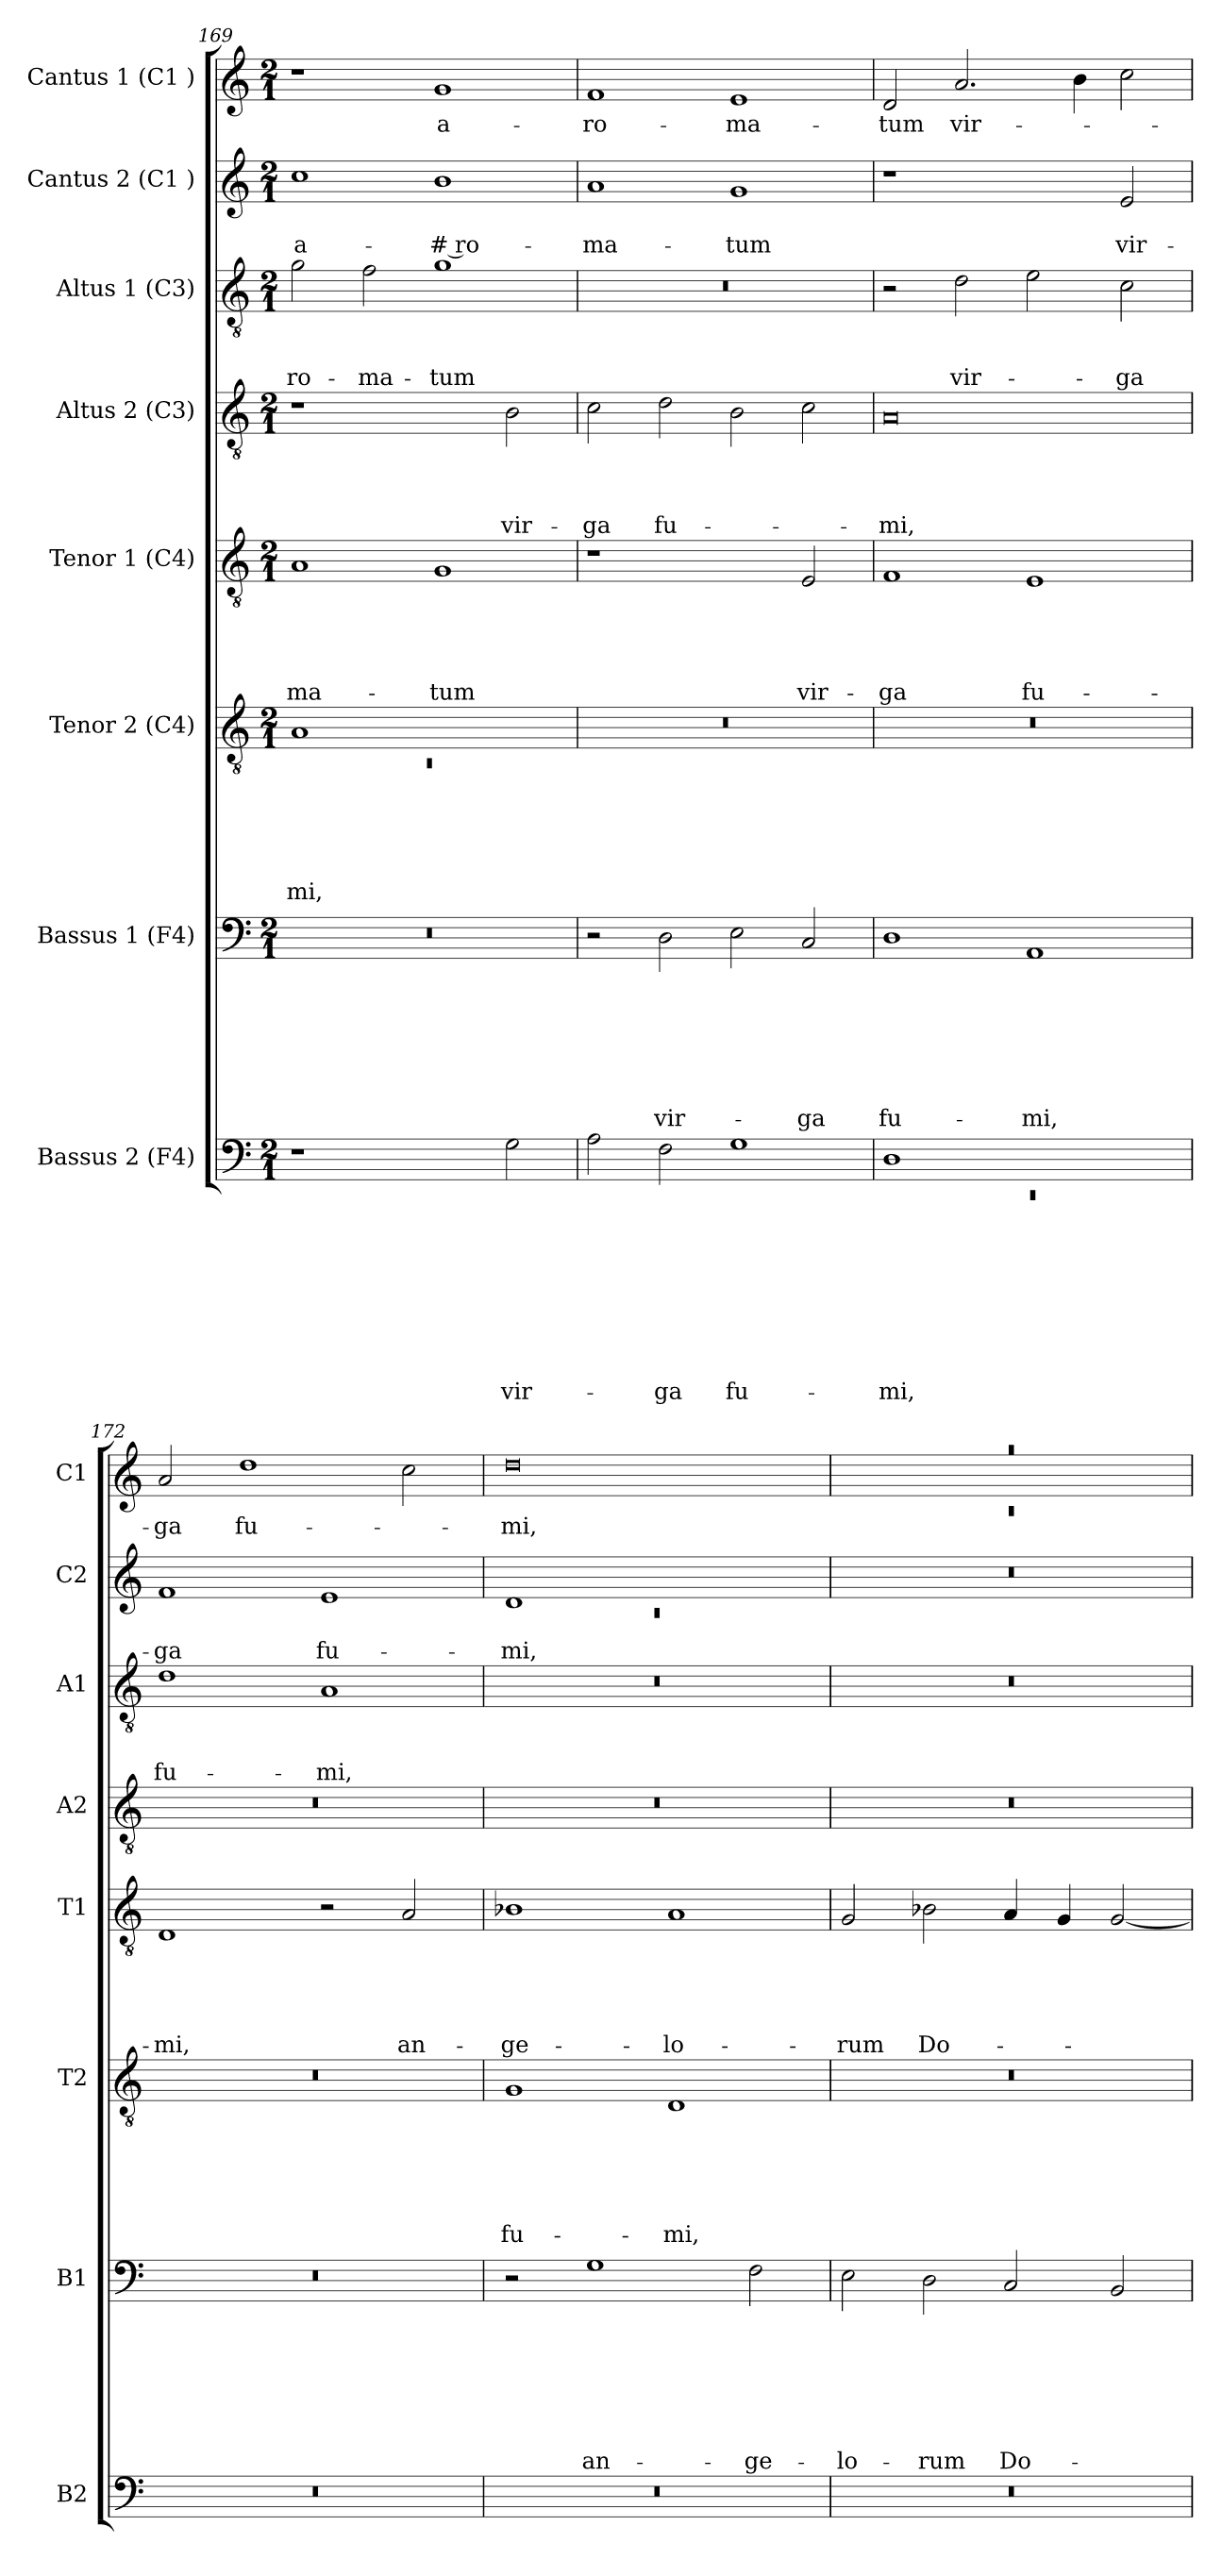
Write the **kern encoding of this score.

**kern	**text	**text	**text	**text	**text	**text	**text	**text	**text	**kern	**text	**text	**text	**text	**text	**text	**text	**kern	**text	**text	**text	**text	**text	**text	**kern	**text	**text	**text	**text	**text	**kern	**text	**text	**text	**text	**kern	**text	**text	**text	**kern	**text	**text	**kern	**text
*part8	*part8	*part8	*part8	*part8	*part8	*part8	*part8	*part8	*part8	*part7	*part7	*part7	*part7	*part7	*part7	*part7	*part7	*part6	*part6	*part6	*part6	*part6	*part6	*part6	*part5	*part5	*part5	*part5	*part5	*part5	*part4	*part4	*part4	*part4	*part4	*part3	*part3	*part3	*part3	*part2	*part2	*part2	*part1	*part1
*staff8	*staff8	*staff8	*staff8	*staff8	*staff8	*staff8	*staff8	*staff8	*staff8	*staff7	*staff7	*staff7	*staff7	*staff7	*staff7	*staff7	*staff7	*staff6	*staff6	*staff6	*staff6	*staff6	*staff6	*staff6	*staff5	*staff5	*staff5	*staff5	*staff5	*staff5	*staff4	*staff4	*staff4	*staff4	*staff4	*staff3	*staff3	*staff3	*staff3	*staff2	*staff2	*staff2	*staff1	*staff1
*I"Bassus 2 (F4)	*	*	*	*	*	*	*	*	*	*I"Bassus 1 (F4)	*	*	*	*	*	*	*	*I"Tenor 2 (C4)	*	*	*	*	*	*	*I"Tenor 1 (C4)	*	*	*	*	*	*I"Altus 2 (C3)	*	*	*	*	*I"Altus 1 (C3)	*	*	*	*I"Cantus 2 (C1 )	*	*	*I"Cantus 1 (C1 )	*
*I'B2	*	*	*	*	*	*	*	*	*	*I'B1	*	*	*	*	*	*	*	*I'T2	*	*	*	*	*	*	*I'T1	*	*	*	*	*	*I'A2	*	*	*	*	*I'A1	*	*	*	*I'C2	*	*	*I'C1	*
*clefF4	*	*	*	*	*	*	*	*	*	*clefF4	*	*	*	*	*	*	*	*clefGv2	*	*	*	*	*	*	*clefGv2	*	*	*	*	*	*clefGv2	*	*	*	*	*clefGv2	*	*	*	*clefG2	*	*	*clefG2	*
*k[]	*	*	*	*	*	*	*	*	*	*k[]	*	*	*	*	*	*	*	*k[]	*	*	*	*	*	*	*k[]	*	*	*	*	*	*k[]	*	*	*	*	*k[]	*	*	*	*k[]	*	*	*k[]	*
*C:	*	*	*	*	*	*	*	*	*	*C:	*	*	*	*	*	*	*	*C:	*	*	*	*	*	*	*C:	*	*	*	*	*	*C:	*	*	*	*	*C:	*	*	*	*C:	*	*	*C:	*
*M2/1	*	*	*	*	*	*	*	*	*	*M2/1	*	*	*	*	*	*	*	*M2/1	*	*	*	*	*	*	*M2/1	*	*	*	*	*	*M2/1	*	*	*	*	*M2/1	*	*	*	*M2/1	*	*	*M2/1	*
=169	=169	=169	=169	=169	=169	=169	=169	=169	=169	=169	=169	=169	=169	=169	=169	=169	=169	=169	=169	=169	=169	=169	=169	=169	=169	=169	=169	=169	=169	=169	=169	=169	=169	=169	=169	=169	=169	=169	=169	=169	=169	=169	=169	=169
*	*	*	*	*	*	*	*	*	*	*	*	*	*	*	*	*	*	*^	*	*	*	*	*	*	*	*	*	*	*	*	*	*	*	*	*	*	*	*	*	*	*	*	*	*
!	!	!	!	!	!	!	!	!	!	!	!	!	!	!	!	!	!	!	!LO:N:vis=1	!	!	!	!	!	!LO:LY:b	!	!	!	!	!	!LO:LY:b	!	!	!	!	!	!	!	!	!LO:LY:b	!	!	!LO:LY:b:rj	!	!
1r	.	.	.	.	.	.	.	.	.	0r	.	.	.	.	.	.	.	1A	0rC	.	.	.	.	.	-mi,	1A	.	.	.	.	-ma-	1r	.	.	.	.	2g\	.	.	-ro-	1cc	.	a-	1r	.
!	!	!	!	!	!	!	!	!	!	!	!	!	!	!	!	!	!	!	!	!	!	!	!	!	!	!	!	!	!	!	!	!	!	!	!	!	!	!	!	!LO:LY:b	!	!	!	!	!
.	.	.	.	.	.	.	.	.	.	.	.	.	.	.	.	.	.	.	.	.	.	.	.	.	.	.	.	.	.	.	.	.	.	.	.	.	2f\	.	.	-ma-	.	.	.	.	.
!	!	!	!	!	!	!	!	!	!	!	!	!	!	!	!	!	!	!	!	!	!	!	!	!	!	!	!	!	!	!	!LO:LY:b	!	!	!	!	!	!	!	!	!LO:LY:b	!	!	!LO:LY:b:rj	!	!LO:LY:b:rj
2ryy	.	.	.	.	.	.	.	.	.	.	.	.	.	.	.	.	.	1ryy	.	.	.	.	.	.	.	1G	.	.	.	.	-tum	2ryy	.	.	.	.	1g	.	.	-tum	1b	.	-# ro-	1g	a-
!	!	!	!	!	!	!	!	!	!LO:LY:b	!	!	!	!	!	!	!	!	!	!	!	!	!	!	!	!	!	!	!	!	!	!	!	!	!	!	!LO:LY:b	!	!	!	!	!	!	!	!	!
2G\	.	.	.	.	.	.	.	.	vir-	.	.	.	.	.	.	.	.	.	.	.	.	.	.	.	.	.	.	.	.	.	.	2B\	.	.	.	vir-	.	.	.	.	.	.	.	.	.
*	*	*	*	*	*	*	*	*	*	*	*	*	*	*	*	*	*	*v	*v	*	*	*	*	*	*	*	*	*	*	*	*	*	*	*	*	*	*	*	*	*	*	*	*	*	*
!!LO:PB:g=z
=170	=170	=170	=170	=170	=170	=170	=170	=170	=170	=170	=170	=170	=170	=170	=170	=170	=170	=170	=170	=170	=170	=170	=170	=170	=170	=170	=170	=170	=170	=170	=170	=170	=170	=170	=170	=170	=170	=170	=170	=170	=170	=170	=170	=170
!	!	!	!	!	!	!	!	!	!	!	!	!	!	!	!	!	!	!	!	!	!	!	!	!	!	!	!	!	!	!	!	!	!	!	!LO:LY:b	!	!	!	!	!	!	!LO:LY:b	!	!LO:LY:b
2A\	.	.	.	.	.	.	.	.	.	2r	.	.	.	.	.	.	.	0r	.	.	.	.	.	.	1r	.	.	.	.	.	2c\	.	.	.	-ga	0r	.	.	.	1a	.	-ma-	1f	-ro-
!	!	!	!	!	!	!	!	!	!LO:LY:b	!	!	!	!	!	!	!	!LO:LY:b	!	!	!	!	!	!	!	!	!	!	!	!	!	!	!	!	!	!LO:LY:b	!	!	!	!	!	!	!	!	!
2F\	.	.	.	.	.	.	.	.	-ga	2D\	.	.	.	.	.	.	vir-	.	.	.	.	.	.	.	.	.	.	.	.	.	2d\	.	.	.	fu-	.	.	.	.	.	.	.	.	.
!	!	!	!	!	!	!	!	!	!LO:LY:b	!	!	!	!	!	!	!	!	!	!	!	!	!	!	!	!	!	!	!	!	!	!	!	!	!	!	!	!	!	!	!	!	!LO:LY:b	!	!LO:LY:b
1G	.	.	.	.	.	.	.	.	fu-	2E\	.	.	.	.	.	.	.	.	.	.	.	.	.	.	2ryy	.	.	.	.	.	2B\	.	.	.	.	.	.	.	.	1g	.	-tum	1e	-ma-
!	!	!	!	!	!	!	!	!	!	!	!	!	!	!	!	!	!LO:LY:b	!	!	!	!	!	!	!	!	!	!	!	!	!LO:LY:b	!	!	!	!	!	!	!	!	!	!	!	!	!	!
.	.	.	.	.	.	.	.	.	.	2C/	.	.	.	.	.	.	-ga	.	.	.	.	.	.	.	2E/	.	.	.	.	vir-	2c\	.	.	.	.	.	.	.	.	.	.	.	.	.
=171	=171	=171	=171	=171	=171	=171	=171	=171	=171	=171	=171	=171	=171	=171	=171	=171	=171	=171	=171	=171	=171	=171	=171	=171	=171	=171	=171	=171	=171	=171	=171	=171	=171	=171	=171	=171	=171	=171	=171	=171	=171	=171	=171	=171
*^	*	*	*	*	*	*	*	*	*	*	*	*	*	*	*	*	*	*	*	*	*	*	*	*	*	*	*	*	*	*	*	*	*	*	*	*	*	*	*	*	*	*	*	*
!	!LO:N:vis=1	!	!	!	!	!	!	!	!	!LO:LY:b	!	!	!	!	!	!	!	!LO:LY:b	!	!	!	!	!	!	!	!	!	!	!	!	!LO:LY:b	!	!	!	!	!LO:LY:b	!	!	!	!	!	!	!	!	!LO:LY:b
1D	0rEE	.	.	.	.	.	.	.	.	-mi,	1D	.	.	.	.	.	.	fu-	0r	.	.	.	.	.	.	1F	.	.	.	.	-ga	0A	.	.	.	-mi,	2r	.	.	.	1r	.	.	2d/	-tum
!	!	!	!	!	!	!	!	!	!	!	!	!	!	!	!	!	!	!	!	!	!	!	!	!	!	!	!	!	!	!	!	!	!	!	!	!	!	!	!	!LO:LY:b	!	!	!	!	!LO:LY:b
.	.	.	.	.	.	.	.	.	.	.	.	.	.	.	.	.	.	.	.	.	.	.	.	.	.	.	.	.	.	.	.	.	.	.	.	.	2d\	.	.	vir-	.	.	.	2.a/	vir-
!	!	!	!	!	!	!	!	!	!	!	!	!	!	!	!	!	!	!LO:LY:b	!	!	!	!	!	!	!	!	!	!	!	!	!LO:LY:b	!	!	!	!	!	!	!	!	!	!	!	!	!	!
1ryy	.	.	.	.	.	.	.	.	.	.	1AA	.	.	.	.	.	.	-mi,	.	.	.	.	.	.	.	1E	.	.	.	.	fu-	.	.	.	.	.	2e\	.	.	.	2ryy	.	.	.	.
.	.	.	.	.	.	.	.	.	.	.	.	.	.	.	.	.	.	.	.	.	.	.	.	.	.	.	.	.	.	.	.	.	.	.	.	.	.	.	.	.	.	.	.	4b\	.
!	!	!	!	!	!	!	!	!	!	!	!	!	!	!	!	!	!	!	!	!	!	!	!	!	!	!	!	!	!	!	!	!	!	!	!	!	!	!	!	!LO:LY:b	!	!	!LO:LY:b	!	!
.	.	.	.	.	.	.	.	.	.	.	.	.	.	.	.	.	.	.	.	.	.	.	.	.	.	.	.	.	.	.	.	.	.	.	.	.	2c\	.	.	-ga	2e/	.	vir-	2cc\	.
*v	*v	*	*	*	*	*	*	*	*	*	*	*	*	*	*	*	*	*	*	*	*	*	*	*	*	*	*	*	*	*	*	*	*	*	*	*	*	*	*	*	*	*	*	*	*
=172	=172	=172	=172	=172	=172	=172	=172	=172	=172	=172	=172	=172	=172	=172	=172	=172	=172	=172	=172	=172	=172	=172	=172	=172	=172	=172	=172	=172	=172	=172	=172	=172	=172	=172	=172	=172	=172	=172	=172	=172	=172	=172	=172	=172
!	!	!	!	!	!	!	!	!	!	!	!	!	!	!	!	!	!	!	!	!	!	!	!	!	!	!	!	!	!	!LO:LY:b	!	!	!	!	!	!	!	!	!LO:LY:b	!	!	!LO:LY:b	!	!LO:LY:b
0r	.	.	.	.	.	.	.	.	.	0r	.	.	.	.	.	.	.	0r	.	.	.	.	.	.	1D	.	.	.	.	-mi,	0r	.	.	.	.	1d	.	.	fu-	1f	.	-ga	2a/	-ga
!	!	!	!	!	!	!	!	!	!	!	!	!	!	!	!	!	!	!	!	!	!	!	!	!	!	!	!	!	!	!	!	!	!	!	!	!	!	!	!	!	!	!	!	!LO:LY:b
.	.	.	.	.	.	.	.	.	.	.	.	.	.	.	.	.	.	.	.	.	.	.	.	.	.	.	.	.	.	.	.	.	.	.	.	.	.	.	.	.	.	.	1dd	fu-
!	!	!	!	!	!	!	!	!	!	!	!	!	!	!	!	!	!	!	!	!	!	!	!	!	!	!	!	!	!	!	!	!	!	!	!	!	!	!	!LO:LY:b	!	!	!LO:LY:b	!	!
.	.	.	.	.	.	.	.	.	.	.	.	.	.	.	.	.	.	.	.	.	.	.	.	.	2r	.	.	.	.	.	.	.	.	.	.	1A	.	.	-mi,	1e	.	fu-	.	.
!	!	!	!	!	!	!	!	!	!	!	!	!	!	!	!	!	!	!	!	!	!	!	!	!	!	!	!	!	!	!LO:LY:b	!	!	!	!	!	!	!	!	!	!	!	!	!	!
.	.	.	.	.	.	.	.	.	.	.	.	.	.	.	.	.	.	.	.	.	.	.	.	.	2A/	.	.	.	.	an-	.	.	.	.	.	.	.	.	.	.	.	.	2cc\	.
=173	=173	=173	=173	=173	=173	=173	=173	=173	=173	=173	=173	=173	=173	=173	=173	=173	=173	=173	=173	=173	=173	=173	=173	=173	=173	=173	=173	=173	=173	=173	=173	=173	=173	=173	=173	=173	=173	=173	=173	=173	=173	=173	=173	=173
*	*	*	*	*	*	*	*	*	*	*	*	*	*	*	*	*	*	*	*	*	*	*	*	*	*	*	*	*	*	*	*	*	*	*	*	*	*	*	*	*^	*	*	*	*
!	!	!	!	!	!	!	!	!	!	!	!	!	!	!	!	!	!	!	!	!	!	!	!	!LO:LY:b	!	!	!	!	!	!LO:LY:b	!	!	!	!	!	!	!	!	!	!	!LO:N:vis=1	!	!LO:LY:b	!	!LO:LY:b
0r	.	.	.	.	.	.	.	.	.	2r	.	.	.	.	.	.	.	1G	.	.	.	.	.	fu-	1B-X	.	.	.	.	-ge-	0r	.	.	.	.	0r	.	.	.	1d	0rc	.	-mi,	0dd	-mi,
!	!	!	!	!	!	!	!	!	!	!	!	!	!	!	!	!	!LO:LY:b	!	!	!	!	!	!	!	!	!	!	!	!	!	!	!	!	!	!	!	!	!	!	!	!	!	!	!	!
.	.	.	.	.	.	.	.	.	.	1G	.	.	.	.	.	.	an-	.	.	.	.	.	.	.	.	.	.	.	.	.	.	.	.	.	.	.	.	.	.	.	.	.	.	.	.
!	!	!	!	!	!	!	!	!	!	!	!	!	!	!	!	!	!	!	!	!	!	!	!	!LO:LY:b	!	!	!	!	!	!LO:LY:b	!	!	!	!	!	!	!	!	!	!	!	!	!	!	!
.	.	.	.	.	.	.	.	.	.	.	.	.	.	.	.	.	.	1D	.	.	.	.	.	-mi,	1A	.	.	.	.	-lo-	.	.	.	.	.	.	.	.	.	1ryy	.	.	.	.	.
!	!	!	!	!	!	!	!	!	!	!	!	!	!	!	!	!	!LO:LY:b	!	!	!	!	!	!	!	!	!	!	!	!	!	!	!	!	!	!	!	!	!	!	!	!	!	!	!	!
.	.	.	.	.	.	.	.	.	.	2F\	.	.	.	.	.	.	-ge-	.	.	.	.	.	.	.	.	.	.	.	.	.	.	.	.	.	.	.	.	.	.	.	.	.	.	.	.
*	*	*	*	*	*	*	*	*	*	*	*	*	*	*	*	*	*	*	*	*	*	*	*	*	*	*	*	*	*	*	*	*	*	*	*	*	*	*	*	*v	*v	*	*	*	*
=174	=174	=174	=174	=174	=174	=174	=174	=174	=174	=174	=174	=174	=174	=174	=174	=174	=174	=174	=174	=174	=174	=174	=174	=174	=174	=174	=174	=174	=174	=174	=174	=174	=174	=174	=174	=174	=174	=174	=174	=174	=174	=174	=174	=174
*	*	*	*	*	*	*	*	*	*	*	*	*	*	*	*	*	*	*	*	*	*	*	*	*	*	*	*	*	*	*	*	*	*	*	*	*	*	*	*	*	*	*	*^	*
!	!	!	!	!	!	!	!	!	!	!	!	!	!	!	!	!	!LO:LY:b	!	!	!	!	!	!	!	!	!	!	!	!	!LO:LY:b	!	!	!	!	!	!	!	!	!	!	!	!	!LO:N:vis=1	!LO:N:vis=1	!
0r	.	.	.	.	.	.	.	.	.	2E\	.	.	.	.	.	.	-lo-	0r	.	.	.	.	.	.	2G/	.	.	.	.	-rum	0r	.	.	.	.	0r	.	.	.	0r	.	.	0raa	0rc	.
!	!	!	!	!	!	!	!	!	!	!	!	!	!	!	!	!	!LO:LY:b	!	!	!	!	!	!	!	!	!	!	!	!	!LO:LY:b	!	!	!	!	!	!	!	!	!	!	!	!	!	!	!
.	.	.	.	.	.	.	.	.	.	2D\	.	.	.	.	.	.	-rum	.	.	.	.	.	.	.	2B-\	.	.	.	.	Do-	.	.	.	.	.	.	.	.	.	.	.	.	.	.	.
!	!	!	!	!	!	!	!	!	!	!	!	!	!	!	!	!	!LO:LY:b	!	!	!	!	!	!	!	!	!	!	!	!	!	!	!	!	!	!	!	!	!	!	!	!	!	!	!	!
.	.	.	.	.	.	.	.	.	.	2C/	.	.	.	.	.	.	Do-	.	.	.	.	.	.	.	4A/	.	.	.	.	.	.	.	.	.	.	.	.	.	.	.	.	.	.	.	.
.	.	.	.	.	.	.	.	.	.	.	.	.	.	.	.	.	.	.	.	.	.	.	.	.	4G/	.	.	.	.	.	.	.	.	.	.	.	.	.	.	.	.	.	.	.	.
.	.	.	.	.	.	.	.	.	.	2BB/	.	.	.	.	.	.	.	.	.	.	.	.	.	.	[<2G/	.	.	.	.	.	.	.	.	.	.	.	.	.	.	.	.	.	.	.	.
*	*	*	*	*	*	*	*	*	*	*	*	*	*	*	*	*	*	*	*	*	*	*	*	*	*	*	*	*	*	*	*	*	*	*	*	*	*	*	*	*	*	*	*v	*v	*
=	=	=	=	=	=	=	=	=	=	=	=	=	=	=	=	=	=	=	=	=	=	=	=	=	=	=	=	=	=	=	=	=	=	=	=	=	=	=	=	=	=	=	=	=
*-	*-	*-	*-	*-	*-	*-	*-	*-	*-	*-	*-	*-	*-	*-	*-	*-	*-	*-	*-	*-	*-	*-	*-	*-	*-	*-	*-	*-	*-	*-	*-	*-	*-	*-	*-	*-	*-	*-	*-	*-	*-	*-	*-	*-
